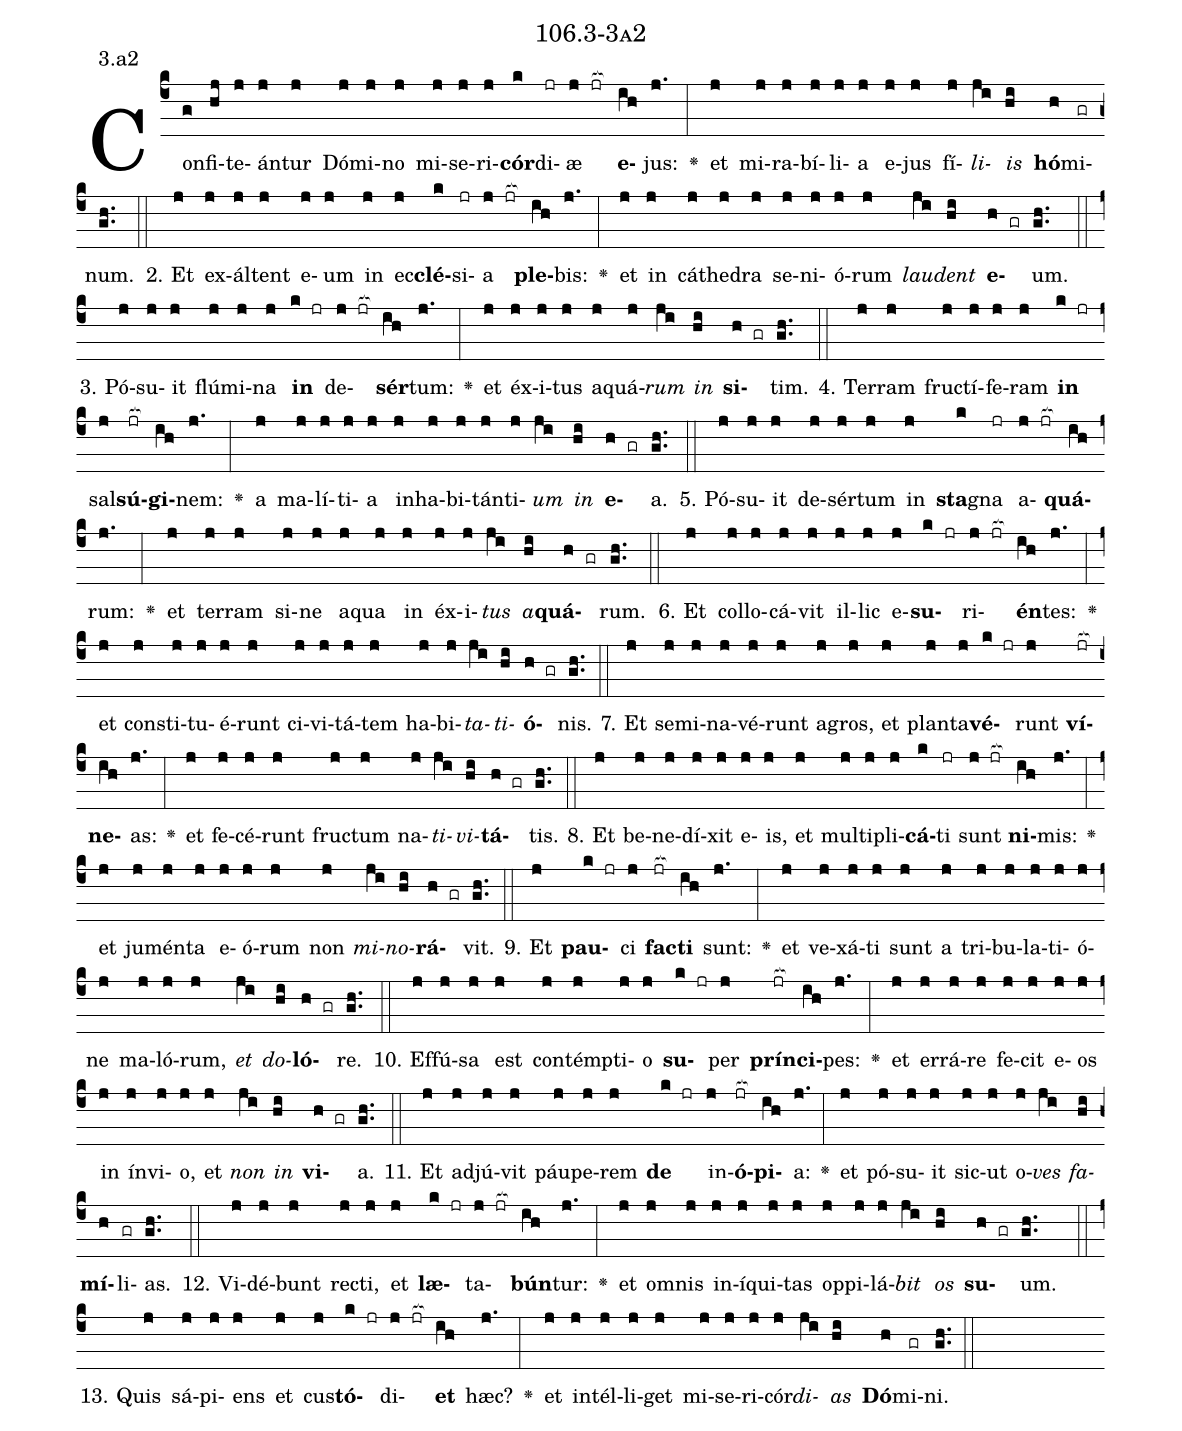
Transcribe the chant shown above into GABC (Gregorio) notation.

name: 106.3-3a2;
annotation: 3.a2;
%%
(c4)Con(g)fi(hj)te(j)án(j)tur(j) Dó(j)mi(j)no(j) mi(j)se(j)ri(j)<b>cór</b>(k)di(jr)æ(j jr[ocb:1{]) <b>e</b>(ih[ocb:0}])jus:(j.) <v>\greheightstar</v>(:) et(j) mi(j)ra(j)bí(j)li(j)a(j) e(j)jus(j) fí(j)<i>li</i>(ji)<i>is</i>(hi) <b>hó</b>(h)mi(gr)num.(gh..) (::)
2. Et(j) ex(j)ál(j)tent(j) e(j)um(j) in(j) ec(j)<b>clé</b>(k)si(jr)a(j jr[ocb:1{]) <b>ple</b>(ih[ocb:0}])bis:(j.) <v>\greheightstar</v>(:) et(j) in(j) cá(j)the(j)dra(j) se(j)ni(j)ó(j)rum(j) <i>lau</i>(ji)<i>dent</i>(hi) <b>e</b>(h gr)um.(gh..) (::)
3. Pó(j)su(j)it(j) flú(j)mi(j)na(j) <b>in</b>(k jr) de(j jr[ocb:1{])<b>sér</b>(ih[ocb:0}])tum:(j.) <v>\greheightstar</v>(:) et(j) éx(j)i(j)tus(j) a(j)quá(j)<i>rum</i>(ji) <i>in</i>(hi) <b>si</b>(h gr)tim.(gh..) (::)
4. Ter(j)ram(j) fruc(j)tí(j)fe(j)ram(j) <b>in</b>(k jr) sal(j)<b>sú</b>(jr[ocb:1{])<b>gi</b>(ih[ocb:0}])nem:(j.) <v>\greheightstar</v>(:) a(j) ma(j)lí(j)ti(j)a(j) in(j)ha(j)bi(j)tán(j)ti(j)<i>um</i>(ji) <i>in</i>(hi) <b>e</b>(h gr)a.(gh..) (::)
5. Pó(j)su(j)it(j) de(j)sér(j)tum(j) in(j) <b>sta</b>(k)gna(jr) a(j jr[ocb:1{])<b>quá</b>(ih[ocb:0}])rum:(j.) <v>\greheightstar</v>(:) et(j) ter(j)ram(j) si(j)ne(j) a(j)qua(j) in(j) éx(j)i(j)<i>tus</i>(ji) <i>a</i>(hi)<b>quá</b>(h gr)rum.(gh..) (::)
6. Et(j) col(j)lo(j)cá(j)vit(j) il(j)lic(j) e(j)<b>su</b>(k jr)ri(j jr[ocb:1{])<b>én</b>(ih[ocb:0}])tes:(j.) <v>\greheightstar</v>(:) et(j) con(j)sti(j)tu(j)é(j)runt(j) ci(j)vi(j)tá(j)tem(j) ha(j)bi(j)<i>ta</i>(ji)<i>ti</i>(hi)<b>ó</b>(h gr)nis.(gh..) (::)
7. Et(j) se(j)mi(j)na(j)vé(j)runt(j) a(j)gros,(j) et(j) plan(j)ta(j)<b>vé</b>(k jr)runt(j) <b>ví</b>(jr[ocb:1{])<b>ne</b>(ih[ocb:0}])as:(j.) <v>\greheightstar</v>(:) et(j) fe(j)cé(j)runt(j) fruc(j)tum(j) na(j)<i>ti</i>(ji)<i>vi</i>(hi)<b>tá</b>(h gr)tis.(gh..) (::)
8. Et(j) be(j)ne(j)dí(j)xit(j) e(j)is,(j) et(j) mul(j)ti(j)pli(j)<b>cá</b>(k)ti(jr) sunt(j jr[ocb:1{]) <b>ni</b>(ih[ocb:0}])mis:(j.) <v>\greheightstar</v>(:) et(j) ju(j)mén(j)ta(j) e(j)ó(j)rum(j) non(j) <i>mi</i>(ji)<i>no</i>(hi)<b>rá</b>(h gr)vit.(gh..) (::)
9. Et(j) <b>pau</b>(k jr)ci(j) <b>fac</b>(jr[ocb:1{])<b>ti</b>(ih[ocb:0}]) sunt:(j.) <v>\greheightstar</v>(:) et(j) ve(j)xá(j)ti(j) sunt(j) a(j) tri(j)bu(j)la(j)ti(j)ó(j)ne(j) ma(j)ló(j)rum,(j) <i>et</i>(ji) <i>do</i>(hi)<b>ló</b>(h gr)re.(gh..) (::)
10. Ef(j)fú(j)sa(j) est(j) con(j)témp(j)ti(j)o(j) <b>su</b>(k jr)per(j) <b>prín</b>(jr[ocb:1{])<b>ci</b>(ih[ocb:0}])pes:(j.) <v>\greheightstar</v>(:) et(j) er(j)rá(j)re(j) fe(j)cit(j) e(j)os(j) in(j) ín(j)vi(j)o,(j) et(j) <i>non</i>(ji) <i>in</i>(hi) <b>vi</b>(h gr)a.(gh..) (::)
11. Et(j) ad(j)jú(j)vit(j) páu(j)pe(j)rem(j) <b>de</b>(k jr) in(j)<b>ó</b>(jr[ocb:1{])<b>pi</b>(ih[ocb:0}])a:(j.) <v>\greheightstar</v>(:) et(j) pó(j)su(j)it(j) sic(j)ut(j) o(j)<i>ves</i>(ji) <i>fa</i>(hi)<b>mí</b>(h)li(gr)as.(gh..) (::)
12. Vi(j)dé(j)bunt(j) rec(j)ti,(j) et(j) <b>læ</b>(k jr)ta(j jr[ocb:1{])<b>bún</b>(ih[ocb:0}])tur:(j.) <v>\greheightstar</v>(:) et(j) om(j)nis(j) in(j)í(j)qui(j)tas(j) op(j)pi(j)lá(j)<i>bit</i>(ji) <i>os</i>(hi) <b>su</b>(h gr)um.(gh..) (::)
13. Quis(j) sá(j)pi(j)ens(j) et(j) cus(j)<b>tó</b>(k jr)di(j jr[ocb:1{])<b>et</b>(ih[ocb:0}]) hæc?(j.) <v>\greheightstar</v>(:) et(j) in(j)tél(j)li(j)get(j) mi(j)se(j)ri(j)cór(j)<i>di</i>(ji)<i>as</i>(hi) <b>Dó</b>(h)mi(gr)ni.(gh..) (::)
